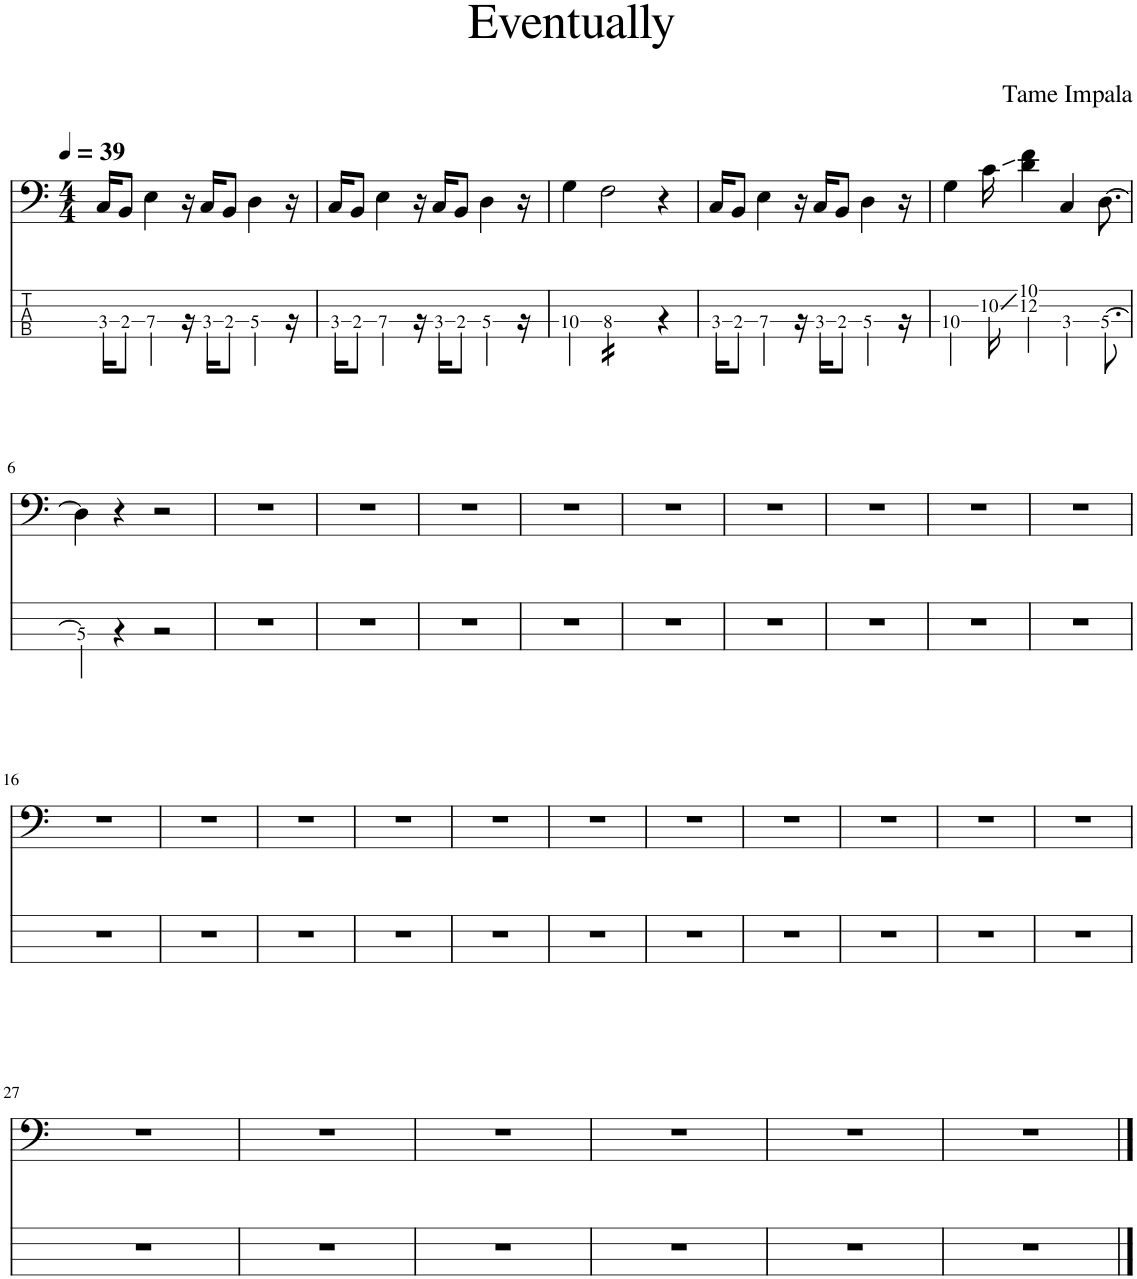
**kern	**kern
*part1	*part1
*staff2	*staff1
*I"Electric Bass	*
*I'El. B.	*
*stria4	*
*	*clefF4
*Trd7c12	*Trd7c12
*k[]	*k[]
*M4/4	*M4/4
*MM39	*MM39
=1	=1
16C\KL	16C/KL
8BB\J	8BB/J
4E\	4E\
16r	16r
16C\KL	16C/KL
8BB\J	8BB/J
4D\	4D\
16r	16r
=2	=2
16C\KL	16C/KL
8BB\J	8BB/J
4E\	4E\
16r	16r
16C\KL	16C/KL
8BB\J	8BB/J
4D\	4D\
16r	16r
=3	=3
4G\	4G\
2F\	2F\
4r	4r
=4	=4
16C\KL	16C/KL
8BB\J	8BB/J
4E\	4E\
16r	16r
16C\KL	16C/KL
8BB\J	8BB/J
4D\	4D\
16r	16r
=5	=5
4G\	4G\
16c\	16c\
4d\ 4f\	4d\ 4f\
4C\	4C/
[8.D\	[8.D\
!!LO:LB:g=z
=6	=6
4D\]	4D\]
4r	4r
2r	2r
=7	=7
1r	1r
=8	=8
1r	1r
=9	=9
1r	1r
=10	=10
1r	1r
=11	=11
1r	1r
=12	=12
1r	1r
=13	=13
1r	1r
=14	=14
1r	1r
=15	=15
1r	1r
!!LO:LB:g=z
=16	=16
1r	1r
=17	=17
1r	1r
=18	=18
1r	1r
=19	=19
1r	1r
=20	=20
1r	1r
=21	=21
1r	1r
=22	=22
1r	1r
=23	=23
1r	1r
=24	=24
1r	1r
=25	=25
1r	1r
=26	=26
1r	1r
!!LO:LB:g=z
=27	=27
1r	1r
=28	=28
1r	1r
=29	=29
1r	1r
=30	=30
1r	1r
=31	=31
1r	1r
=32	=32
1r	1r
==	==
*-	*-
